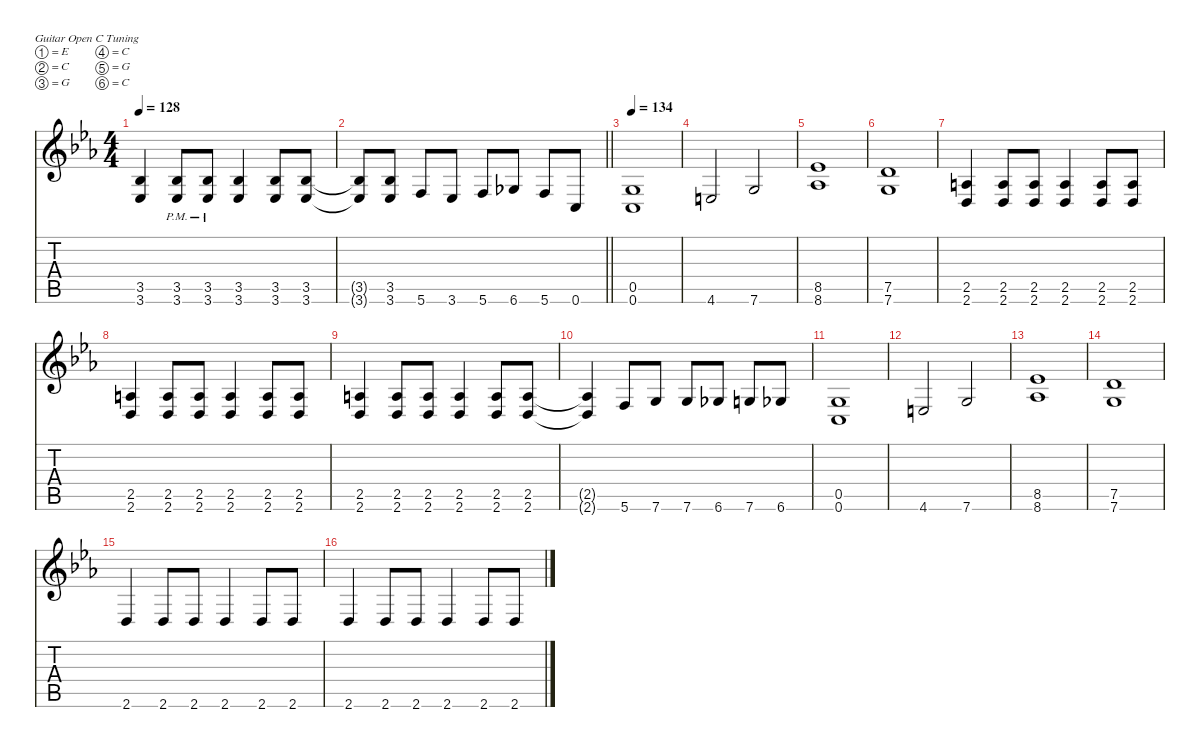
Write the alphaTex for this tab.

\defaultSystemsLayout 4
\hideDynamics
\bracketExtendMode nobrackets
\singleTrackTrackNamePolicy hidden
\multiTrackTrackNamePolicy hidden
\firstSystemTrackNameMode fullname
\firstSystemTrackNameOrientation horizontal
\otherSystemsTrackNameOrientation horizontal
\track ("Guitar 1" "dist.guit.") {instrument distortionguitar}
\staff {score tabs}
\tuning (E4 C4 G3 C3 G2 C2)
\ts (4 4)
\tempo 128
\clef g2
\ks cminor
(3.5{acc b} 3.6{acc b}).4{dy f beam Up} (3.5{pm acc b} 3.6{pm acc b}).8{beam Up} (3.5{pm acc b} 3.6{pm acc b}).8{beam Up} (3.5{acc b} 3.6{acc b}).4{beam Up} (3.5{acc b} 3.6{acc b}).8{beam Up} (3.5{acc b} 3.6{acc b}).8{beam Up} |
\barLineRight lightlight
(3.5{t acc b} 3.6{t acc b}).8{beam Up} (3.5{acc b} 3.6{acc b}).8{beam Up} 5.6{acc forcenatural}.8{beam Up} 3.6{acc b}.8{beam Up} 5.6{acc forcenatural}.8{beam Up} 6.6{acc b}.8{beam Up} 5.6{acc forcenatural}.8{beam Up} 0.6{acc forcenatural}.8{beam Up} |
\tempo 134
(0.5{acc forcenatural} 0.6{acc forcenatural}).1{beam Up} |
4.6{acc forcenatural}.2{beam Up} 7.6{acc forcenatural}.2{beam Up} |
(8.5{acc b} 8.6{acc b}).1{beam Up} |
(7.5{acc forcenatural} 7.6{acc forcenatural}).1{beam Up} |
(2.5{acc forcenatural} 2.6{acc forcenatural}).4{beam Up} (2.5{acc forcenatural} 2.6{acc forcenatural}).8{beam Up} (2.5{acc forcenatural} 2.6{acc forcenatural}).8{beam Up} (2.5{acc forcenatural} 2.6{acc forcenatural}).4{beam Up} (2.5{acc forcenatural} 2.6{acc forcenatural}).8{beam Up} (2.5{acc forcenatural} 2.6{acc forcenatural}).8{beam Up} |
(2.5{acc forcenatural} 2.6{acc forcenatural}).4{beam Up} (2.5{acc forcenatural} 2.6{acc forcenatural}).8{beam Up} (2.5{acc forcenatural} 2.6{acc forcenatural}).8{beam Up} (2.5{acc forcenatural} 2.6{acc forcenatural}).4{beam Up} (2.5{acc forcenatural} 2.6{acc forcenatural}).8{beam Up} (2.5{acc forcenatural} 2.6{acc forcenatural}).8{beam Up} |
(2.5{acc forcenatural} 2.6{acc forcenatural}).4{beam Up} (2.5{acc forcenatural} 2.6{acc forcenatural}).8{beam Up} (2.5{acc forcenatural} 2.6{acc forcenatural}).8{beam Up} (2.5{acc forcenatural} 2.6{acc forcenatural}).4{beam Up} (2.5{acc forcenatural} 2.6{acc forcenatural}).8{beam Up} (2.5{acc forcenatural} 2.6{acc forcenatural}).8{beam Up} |
(2.5{t acc forcenatural} 2.6{t acc forcenatural}).4{beam Up} 5.6{acc forcenatural}.8{beam Up} 7.6{acc forcenatural}.8{beam Up} 7.6{acc forcenatural}.8{beam Up} 6.6{acc b}.8{beam Up} 7.6{acc forcenatural}.8{beam Up} 6.6{acc b}.8{beam Up} |
(0.5{acc forcenatural} 0.6{acc forcenatural}).1{beam Up} |
4.6{acc forcenatural}.2{beam Up} 7.6{acc forcenatural}.2{beam Up} |
(8.5{acc b} 8.6{acc b}).1{beam Up} |
(7.5{acc forcenatural} 7.6{acc forcenatural}).1{beam Up} |
2.6{acc forcenatural}.4{beam Up} 2.6{acc forcenatural}.8{beam Up} 2.6{acc forcenatural}.8{beam Up} 2.6{acc forcenatural}.4{beam Up} 2.6{acc forcenatural}.8{beam Up} 2.6{acc forcenatural}.8{beam Up} |
2.6{acc forcenatural}.4{beam Up} 2.6{acc forcenatural}.8{beam Up} 2.6{acc forcenatural}.8{beam Up} 2.6{acc forcenatural}.4{beam Up} 2.6{acc forcenatural}.8{beam Up} 2.6{acc forcenatural}.8{beam Up}
